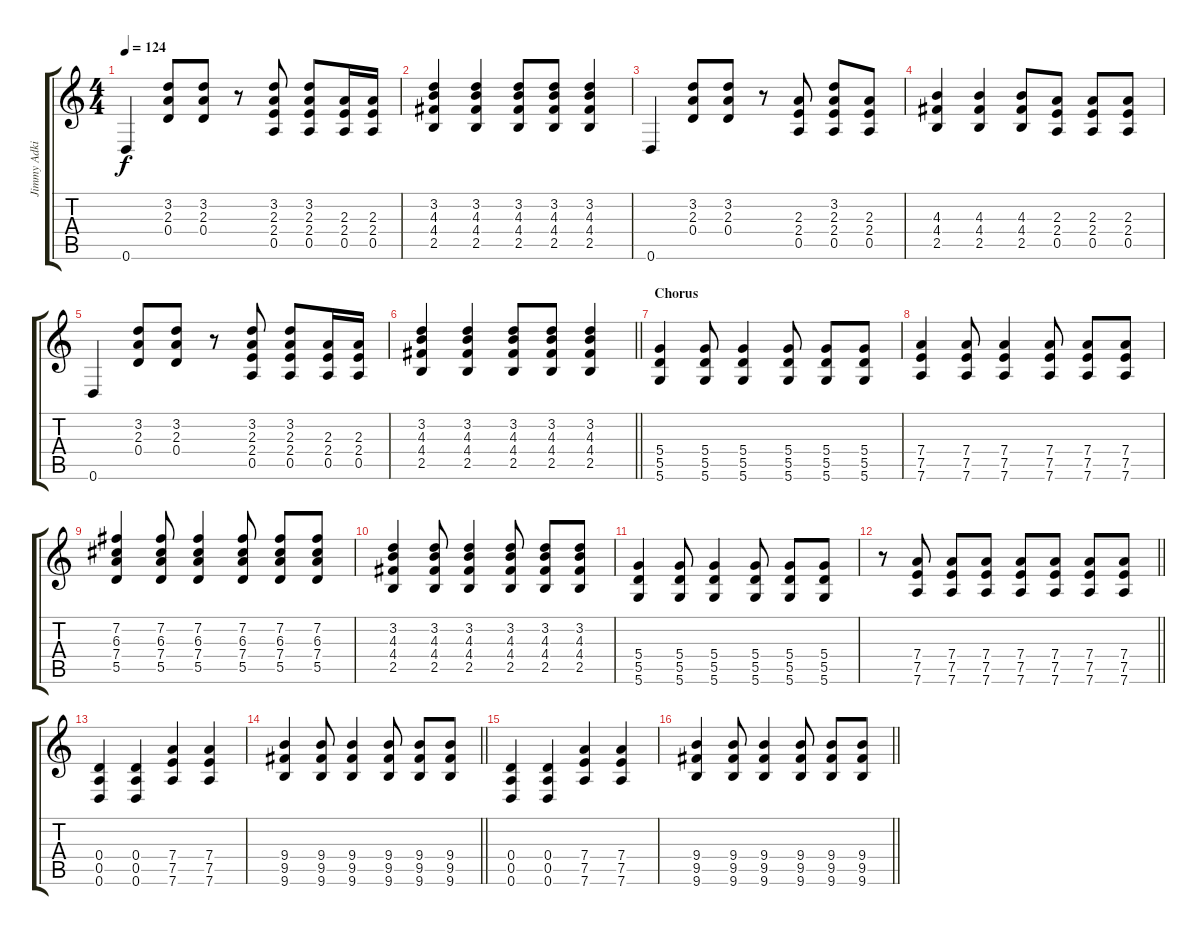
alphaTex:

\track ("Jimmy Adkins - L Guitar" "Jimmy Adki") {instrument overdrivenguitar}
\staff {score tabs}
\tuning (E4 B3 G3 D3 A2 D2) {hide}
\ts (4 4)
\tempo 124
\clef g2
\ks c
0.6.4{dy f} (3.2 2.3 0.4).8 (3.2 2.3 0.4).8 r.8 (3.2 2.3 2.4 0.5).8 (3.2 2.3 2.4 0.5).8 (2.3 2.4 0.5).16 (2.3 2.4 0.5).16 |
(3.2 4.3 4.4 2.5).4 (3.2 4.3 4.4 2.5).4 (3.2 4.3 4.4 2.5).8 (3.2 4.3 4.4 2.5).8 (3.2 4.3 4.4 2.5).4 |
0.6.4 (3.2 2.3 0.4).8 (3.2 2.3 0.4).8 r.8 (2.3 2.4 0.5).8 (3.2 2.3 2.4 0.5).8 (2.3 2.4 0.5).8 |
(4.3 4.4 2.5).4 (4.3 4.4 2.5).4 (4.3 4.4 2.5).8 (2.3 2.4 0.5).8 (2.3 2.4 0.5).8 (2.3 2.4 0.5).8 |
0.6.4 (3.2 2.3 0.4).8 (3.2 2.3 0.4).8 r.8 (3.2 2.3 2.4 0.5).8 (3.2 2.3 2.4 0.5).8 (2.3 2.4 0.5).16 (2.3 2.4 0.5).16 |
\barLineRight lightlight
(3.2 4.3 4.4 2.5).4 (3.2 4.3 4.4 2.5).4 (3.2 4.3 4.4 2.5).8 (3.2 4.3 4.4 2.5).8 (3.2 4.3 4.4 2.5).4 |
\section ("" "Chorus")
(5.4 5.5 5.6).4 (5.4 5.5 5.6).8 (5.4 5.5 5.6).4 (5.4 5.5 5.6).8 (5.4 5.5 5.6).8 (5.4 5.5 5.6).8 |
(7.4 7.5 7.6).4 (7.4 7.5 7.6).8 (7.4 7.5 7.6).4 (7.4 7.5 7.6).8 (7.4 7.5 7.6).8 (7.4 7.5 7.6).8 |
(7.2 6.3 7.4 5.5).4 (7.2 6.3 7.4 5.5).8 (7.2 6.3 7.4 5.5).4 (7.2 6.3 7.4 5.5).8 (7.2 6.3 7.4 5.5).8 (7.2 6.3 7.4 5.5).8 |
(3.2 4.3 4.4 2.5).4 (3.2 4.3 4.4 2.5).8 (3.2 4.3 4.4 2.5).4 (3.2 4.3 4.4 2.5).8 (3.2 4.3 4.4 2.5).8 (3.2 4.3 4.4 2.5).8 |
(5.4 5.5 5.6).4 (5.4 5.5 5.6).8 (5.4 5.5 5.6).4 (5.4 5.5 5.6).8 (5.4 5.5 5.6).8 (5.4 5.5 5.6).8 |
\barLineRight lightlight
r.8 (7.4 7.5 7.6).8 (7.4 7.5 7.6).8 (7.4 7.5 7.6).8 (7.4 7.5 7.6).8 (7.4 7.5 7.6).8 (7.4 7.5 7.6).8 (7.4 7.5 7.6).8 |
(0.4 0.5 0.6).4 (0.4 0.5 0.6).4 (7.4 7.5 7.6).4 (7.4 7.5 7.6).4 |
\barLineRight lightlight
(9.4 9.5 9.6).4 (9.4 9.5 9.6).8 (9.4 9.5 9.6).4 (9.4 9.5 9.6).8 (9.4 9.5 9.6).8 (9.4 9.5 9.6).8 |
(0.4 0.5 0.6).4 (0.4 0.5 0.6).4 (7.4 7.5 7.6).4 (7.4 7.5 7.6).4 |
\barLineRight lightlight
(9.4 9.5 9.6).4 (9.4 9.5 9.6).8 (9.4 9.5 9.6).4 (9.4 9.5 9.6).8 (9.4 9.5 9.6).8 (9.4 9.5 9.6).8
